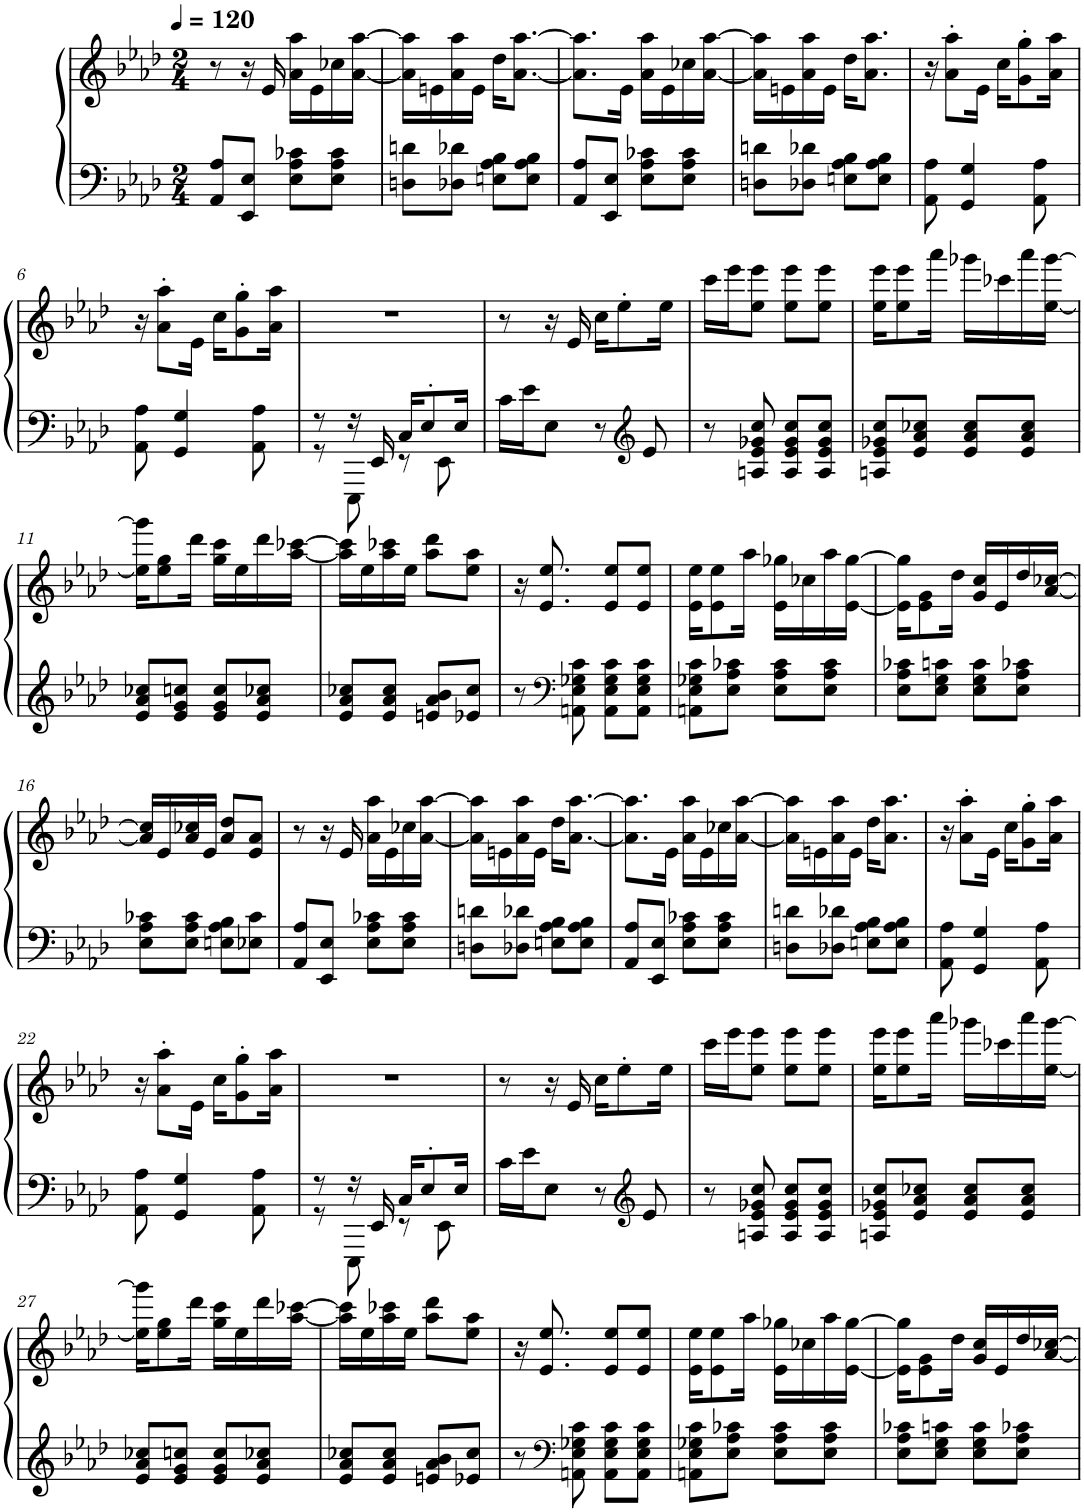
**kern	**kern
*part1	*part1
*staff2	*staff1
*I"Piano, control track	*
*I'Pno.	*
*clefF4	*clefG2
*k[b-e-a-d-]	*k[b-e-a-d-]
*M2/4	*M2/4
*MM120	*MM120
=1	=1
8AA-/ 8A-/L	8r
8EE-/ 8E-/J	16r
.	16e-/
8E-\ 8A-\ 8c-X\L	16a-\ 16aa-\LL
.	16e-\
8E-\ 8A-\ 8c-\J	16cc-X\
.	[16a-\ [16aa-\JJ
=2	=2
8Dn\ 8dn\L	16a-\] 16aa-\]LL
.	16en\
8D-X\ 8d-X\J	16a-\ 16aa-\
.	16e\JJ
8En\ 8A-\ 8B-\L	16dd-\KL
.	[8.a-\ [8.aa-\J
8E\ 8A-\ 8B-\J	.
=3	=3
8AA-/ 8A-/L	8.a-\] 8.aa-\]L
8EE-/ 8E-/J	.
.	16e-\Jk
8E-\ 8A-\ 8c-X\L	16a-\ 16aa-\LL
.	16e-\
8E-\ 8A-\ 8c-\J	16cc-X\
.	[16a-\ [16aa-\JJ
=4	=4
8Dn\ 8dn\L	16a-\] 16aa-\]LL
.	16en\
8D-X\ 8d-X\J	16a-\ 16aa-\
.	16e\JJ
8En\ 8A-\ 8B-\L	16dd-\KL
.	8.a-\ 8.aa-\J
8E\ 8A-\ 8B-\J	.
=5	=5
8AA-\ 8A-\	16r
.	8a-\' 8aa-\'L
4GG/ 4G/	.
.	16e-\Jk
.	16cc\KL
.	8g\' 8gg\'
8AA-\ 8A-\	.
.	16a-\ 16aa-\Jk
!!LO:LB:g=z
=6	=6
8AA-\ 8A-\	16r
.	8a-\' 8aa-\'L
4GG/ 4G/	.
.	16e-\Jk
.	16cc\KL
.	8g\' 8gg\'
8AA-\ 8A-\	.
.	16a-\ 16aa-\Jk
=7	=7
*^	*
8r	8r	2r
16r	8EEE-\	.
16EE-/	.	.
16C/KL	8r	.
8E-'/	.	.
.	8EE-\	.
16E-/Jk	.	.
*v	*v	*
=8	=8
16c\LL	8r
16e-\J	.
8E-\J	16r
.	16e-/
8r	16cc\KL
.	8ee-'\
*clefG2	*
8e-/	.
.	16ee-\Jk
=9	=9
8r	16ccc\LL
.	16eee-\J
8An/ 8e-/ 8g-X/ 8cc/	8ee-\ 8eee-\J
8A/ 8e-/ 8g-/ 8cc/L	8ee-\ 8eee-\L
8A/ 8e-/ 8g-/ 8cc/J	8ee-\ 8eee-\J
=10	=10
8An/ 8e-/ 8g-X/ 8cc/L	16ee-\ 16eee-\KL
.	8ee-\ 8eee-\
8e-/ 8a-/ 8cc-X/J	.
.	16aaa-\Jk
8e-/ 8a-/ 8cc-/L	16ggg-X\LL
.	16ccc-X\
8e-/ 8a-/ 8cc-/J	16aaa-\
.	[16ee-\ [16ggg-\JJ
!!LO:LB:g=z
=11	=11
8e-/ 8a-/ 8cc-X/L	16ee-\] 16ggg-\]KL
.	8ee-\ 8gg\
8e-/ 8g/ 8ccn/J	.
.	16ddd-\Jk
8e-/ 8g/ 8cc/L	16gg\ 16ccc\LL
.	16ee-\
8e-/ 8a-/ 8cc-X/J	16ddd-\
.	[16aa-\ [16ccc-X\JJ
=12	=12
8e-/ 8a-/ 8cc-X/L	16aa-\] 16ccc-\]LL
.	16ee-\
8e-/ 8a-/ 8cc-/J	16aa-\ 16ccc-X\
.	16ee-\JJ
8en/ 8a-/ 8b-/L	8aa-\ 8ddd-\L
8e-X/ 8cc-/J	8ee-\ 8aa-\J
=13	=13
8r	16r
.	8.e-/ 8.ee-/
*clefF4	*
8AAn\ 8E-\ 8G-X\ 8c\	.
8AA\ 8E-\ 8G-\ 8c\L	8e-/ 8ee-/L
8AA\ 8E-\ 8G-\ 8c\J	8e-/ 8ee-/J
=14	=14
8AAn\ 8E-\ 8G-X\ 8c\L	16e-\ 16ee-\KL
.	8e-\ 8ee-\
8E-\ 8A-\ 8c-X\J	.
.	16aa-\Jk
8E-\ 8A-\ 8c-\L	16e-\ 16gg-X\LL
.	16cc-X\
8E-\ 8A-\ 8c-\J	16aa-\
.	[16e-\ [16gg-\JJ
=15	=15
8E-\ 8A-\ 8c-X\L	16e-\] 16gg-\]KL
.	8e-\ 8g\
8E-\ 8G\ 8cn\J	.
.	16dd-\Jk
8E-\ 8G\ 8c\L	16g/ 16cc/LL
.	16e-/
8E-\ 8A-\ 8c-X\J	16dd-/
.	[16a-/ [16cc-X/JJ
!!LO:LB:g=z
=16	=16
8E-\ 8A-\ 8c-X\L	16a-/] 16cc-/]LL
.	16e-/
8E-\ 8A-\ 8c-\J	16a-/ 16cc-X/
.	16e-/JJ
8En\ 8A-\ 8B-\L	8a-/ 8dd-/L
8E-X\ 8c-\J	8e-/ 8a-/J
=17	=17
8AA-/ 8A-/L	8r
8EE-/ 8E-/J	16r
.	16e-/
8E-\ 8A-\ 8c-X\L	16a-\ 16aa-\LL
.	16e-\
8E-\ 8A-\ 8c-\J	16cc-X\
.	[16a-\ [16aa-\JJ
=18	=18
8Dn\ 8dn\L	16a-\] 16aa-\]LL
.	16en\
8D-X\ 8d-X\J	16a-\ 16aa-\
.	16e\JJ
8En\ 8A-\ 8B-\L	16dd-\KL
.	[8.a-\ [8.aa-\J
8E\ 8A-\ 8B-\J	.
=19	=19
8AA-/ 8A-/L	8.a-\] 8.aa-\]L
8EE-/ 8E-/J	.
.	16e-\Jk
8E-\ 8A-\ 8c-X\L	16a-\ 16aa-\LL
.	16e-\
8E-\ 8A-\ 8c-\J	16cc-X\
.	[16a-\ [16aa-\JJ
=20	=20
8Dn\ 8dn\L	16a-\] 16aa-\]LL
.	16en\
8D-X\ 8d-X\J	16a-\ 16aa-\
.	16e\JJ
8En\ 8A-\ 8B-\L	16dd-\KL
.	8.a-\ 8.aa-\J
8E\ 8A-\ 8B-\J	.
=21	=21
8AA-\ 8A-\	16r
.	8a-\' 8aa-\'L
4GG/ 4G/	.
.	16e-\Jk
.	16cc\KL
.	8g\' 8gg\'
8AA-\ 8A-\	.
.	16a-\ 16aa-\Jk
!!LO:LB:g=z
=22	=22
8AA-\ 8A-\	16r
.	8a-\' 8aa-\'L
4GG/ 4G/	.
.	16e-\Jk
.	16cc\KL
.	8g\' 8gg\'
8AA-\ 8A-\	.
.	16a-\ 16aa-\Jk
=23	=23
*^	*
8r	8r	2r
16r	8EEE-\	.
16EE-/	.	.
16C/KL	8r	.
8E-'/	.	.
.	8EE-\	.
16E-/Jk	.	.
*v	*v	*
=24	=24
16c\LL	8r
16e-\J	.
8E-\J	16r
.	16e-/
8r	16cc\KL
.	8ee-'\
*clefG2	*
8e-/	.
.	16ee-\Jk
=25	=25
8r	16ccc\LL
.	16eee-\J
8An/ 8e-/ 8g-X/ 8cc/	8ee-\ 8eee-\J
8A/ 8e-/ 8g-/ 8cc/L	8ee-\ 8eee-\L
8A/ 8e-/ 8g-/ 8cc/J	8ee-\ 8eee-\J
=26	=26
8An/ 8e-/ 8g-X/ 8cc/L	16ee-\ 16eee-\KL
.	8ee-\ 8eee-\
8e-/ 8a-/ 8cc-X/J	.
.	16aaa-\Jk
8e-/ 8a-/ 8cc-/L	16ggg-X\LL
.	16ccc-X\
8e-/ 8a-/ 8cc-/J	16aaa-\
.	[16ee-\ [16ggg-\JJ
!!LO:LB:g=z
=27	=27
8e-/ 8a-/ 8cc-X/L	16ee-\] 16ggg-\]KL
.	8ee-\ 8gg\
8e-/ 8g/ 8ccn/J	.
.	16ddd-\Jk
8e-/ 8g/ 8cc/L	16gg\ 16ccc\LL
.	16ee-\
8e-/ 8a-/ 8cc-X/J	16ddd-\
.	[16aa-\ [16ccc-X\JJ
=28	=28
8e-/ 8a-/ 8cc-X/L	16aa-\] 16ccc-\]LL
.	16ee-\
8e-/ 8a-/ 8cc-/J	16aa-\ 16ccc-X\
.	16ee-\JJ
8en/ 8a-/ 8b-/L	8aa-\ 8ddd-\L
8e-X/ 8cc-/J	8ee-\ 8aa-\J
=29	=29
8r	16r
.	8.e-/ 8.ee-/
*clefF4	*
8AAn\ 8E-\ 8G-X\ 8c\	.
8AA\ 8E-\ 8G-\ 8c\L	8e-/ 8ee-/L
8AA\ 8E-\ 8G-\ 8c\J	8e-/ 8ee-/J
=30	=30
8AAn\ 8E-\ 8G-X\ 8c\L	16e-\ 16ee-\KL
.	8e-\ 8ee-\
8E-\ 8A-\ 8c-X\J	.
.	16aa-\Jk
8E-\ 8A-\ 8c-\L	16e-\ 16gg-X\LL
.	16cc-X\
8E-\ 8A-\ 8c-\J	16aa-\
.	[16e-\ [16gg-\JJ
=31	=31
8E-\ 8A-\ 8c-X\L	16e-\] 16gg-\]KL
.	8e-\ 8g\
8E-\ 8G\ 8cn\J	.
.	16dd-\Jk
8E-\ 8G\ 8c\L	16g/ 16cc/LL
.	16e-/
8E-\ 8A-\ 8c-X\J	16dd-/
.	[16a-/ [16cc-X/JJ
=	=
*-	*-
